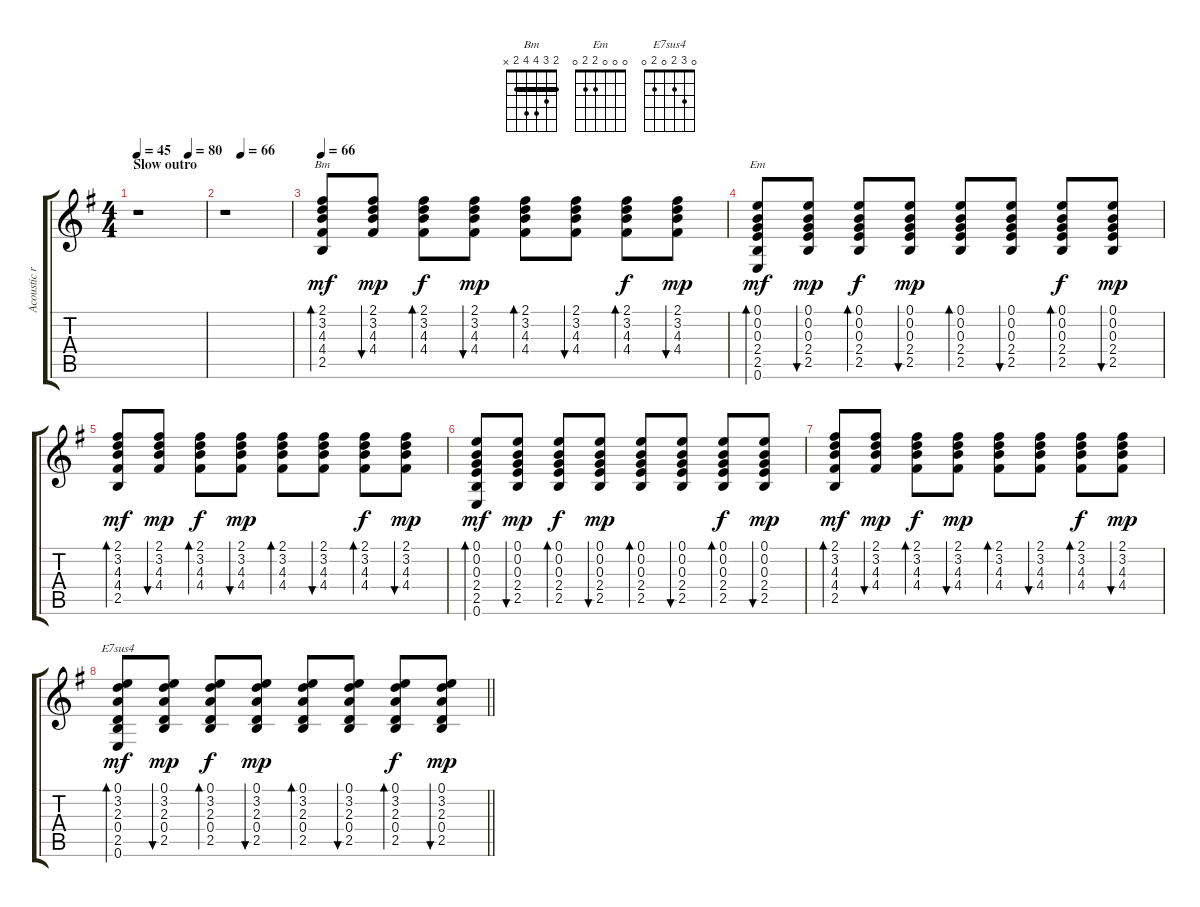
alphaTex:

\track ("Acoustic rhythm guitar" "Acoustic r") {instrument acousticguitarsteel}
\staff {score tabs}
\tuning (E4 B3 G3 D3 A2 E2) {hide}
\chord ("Bm" 2 3 4 4 2 x) {barre 2}
\chord ("Em" 0 0 0 2 2 0)
\chord ("E7sus4" 0 3 2 0 2 0)
\ts (4 4)
\section ("" "Slow outro")
\tempo 45
\tempo (80 0.75)
\clef g2
\ks g
r.1{dy mp} |
\tempo (66 0.25)
r.1 |
\tempo 66
(2.1 3.2 4.3 4.4 2.5).8{bd 60 ch "Bm" dy mf} (2.1 3.2 4.3 4.4).8{bu 60 dy mp} (2.1 3.2 4.3 4.4).8{bd 60 dy f} (2.1 3.2 4.3 4.4).8{bu 60 dy mp} (2.1 3.2 4.3 4.4).8{bd 60} (2.1 3.2 4.3 4.4).8{bu 60} (2.1 3.2 4.3 4.4).8{bd 60 dy f} (2.1 3.2 4.3 4.4).8{bu 60 dy mp} |
(0.1 0.2 0.3 2.4 2.5 0.6).8{bd 60 ch "Em" dy mf} (0.1 0.2 0.3 2.4 2.5).8{bu 60 dy mp} (0.1 0.2 0.3 2.4 2.5).8{bd 60 dy f} (0.1 0.2 0.3 2.4 2.5).8{bu 60 dy mp} (0.1 0.2 0.3 2.4 2.5).8{bd 60} (0.1 0.2 0.3 2.4 2.5).8{bu 60} (0.1 0.2 0.3 2.4 2.5).8{bd 60 dy f} (0.1 0.2 0.3 2.4 2.5).8{bu 60 dy mp} |
(2.1 3.2 4.3 4.4 2.5).8{bd 60 dy mf} (2.1 3.2 4.3 4.4).8{bu 60 dy mp} (2.1 3.2 4.3 4.4).8{bd 60 dy f} (2.1 3.2 4.3 4.4).8{bu 60 dy mp} (2.1 3.2 4.3 4.4).8{bd 60} (2.1 3.2 4.3 4.4).8{bu 60} (2.1 3.2 4.3 4.4).8{bd 60 dy f} (2.1 3.2 4.3 4.4).8{bu 60 dy mp} |
(0.1 0.2 0.3 2.4 2.5 0.6).8{bd 60 dy mf} (0.1 0.2 0.3 2.4 2.5).8{bu 60 dy mp} (0.1 0.2 0.3 2.4 2.5).8{bd 60 dy f} (0.1 0.2 0.3 2.4 2.5).8{bu 60 dy mp} (0.1 0.2 0.3 2.4 2.5).8{bd 60} (0.1 0.2 0.3 2.4 2.5).8{bu 60} (0.1 0.2 0.3 2.4 2.5).8{bd 60 dy f} (0.1 0.2 0.3 2.4 2.5).8{bu 60 dy mp} |
(2.1 3.2 4.3 4.4 2.5).8{bd 60 dy mf volume 0} (2.1 3.2 4.3 4.4).8{bu 60 dy mp} (2.1 3.2 4.3 4.4).8{bd 60 dy f} (2.1 3.2 4.3 4.4).8{bu 60 dy mp} (2.1 3.2 4.3 4.4).8{bd 60} (2.1 3.2 4.3 4.4).8{bu 60} (2.1 3.2 4.3 4.4).8{bd 60 dy f} (2.1 3.2 4.3 4.4).8{bu 60 dy mp} |
\barLineRight lightlight
(0.1 3.2 2.3 0.4 2.5 0.6).8{bd 60 ch "E7sus4" dy mf} (0.1 3.2 2.3 0.4 2.5).8{bu 60 dy mp} (0.1 3.2 2.3 0.4 2.5).8{bd 60 dy f} (0.1 3.2 2.3 0.4 2.5).8{bu 60 dy mp} (0.1 3.2 2.3 0.4 2.5).8{bd 60} (0.1 3.2 2.3 0.4 2.5).8{bu 60} (0.1 3.2 2.3 0.4 2.5).8{bd 60 dy f} (0.1 3.2 2.3 0.4 2.5).8{bu 60 dy mp}
